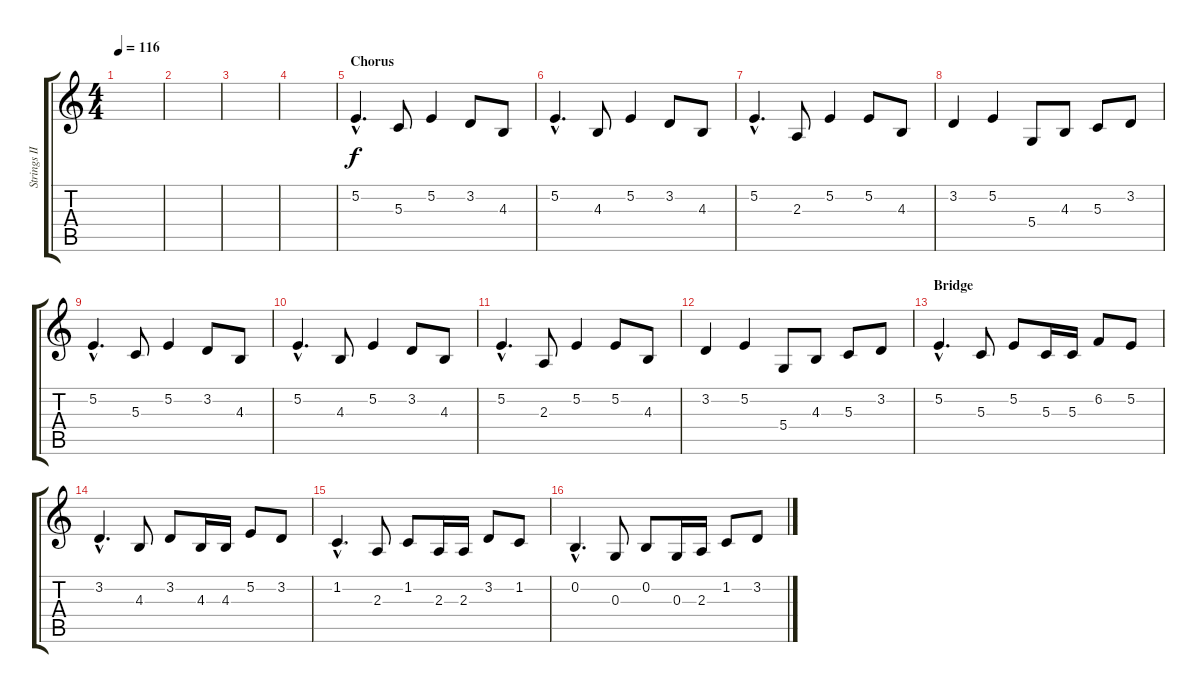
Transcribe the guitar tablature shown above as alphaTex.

\track ("Strings II" "Strings II") {instrument stringensemble1}
\staff {score tabs}
\tuning (E4 B3 G3 D3 A2 E2) {hide}
\ts (4 4)
\tempo 116
\clef g2
\ks c
|
|
|
|
\section ("" "Chorus")
5.2{hac}.4{d} 5.3.8 5.2.4 3.2.8 4.3.8 |
5.2{hac}.4{d} 4.3.8 5.2.4 3.2.8 4.3.8 |
5.2{hac}.4{d} 2.3.8 5.2.4 5.2.8 4.3.8 |
3.2.4 5.2.4 5.4.8 4.3.8 5.3.8 3.2.8 |
5.2{hac}.4{d} 5.3.8 5.2.4 3.2.8 4.3.8 |
5.2{hac}.4{d} 4.3.8 5.2.4 3.2.8 4.3.8 |
5.2{hac}.4{d} 2.3.8 5.2.4 5.2.8 4.3.8 |
3.2.4 5.2.4 5.4.8 4.3.8 5.3.8 3.2.8 |
\section ("" "Bridge")
5.2{hac}.4{d} 5.3.8 5.2.8 5.3.16 5.3.16 6.2.8 5.2.8 |
3.2{hac}.4{d} 4.3.8 3.2.8 4.3.16 4.3.16 5.2.8 3.2.8 |
1.2{hac}.4{d} 2.3.8 1.2.8 2.3.16 2.3.16 3.2.8 1.2.8 |
0.2{hac}.4{d} 0.3.8 0.2.8 0.3.16 2.3.16 1.2.8 3.2.8
